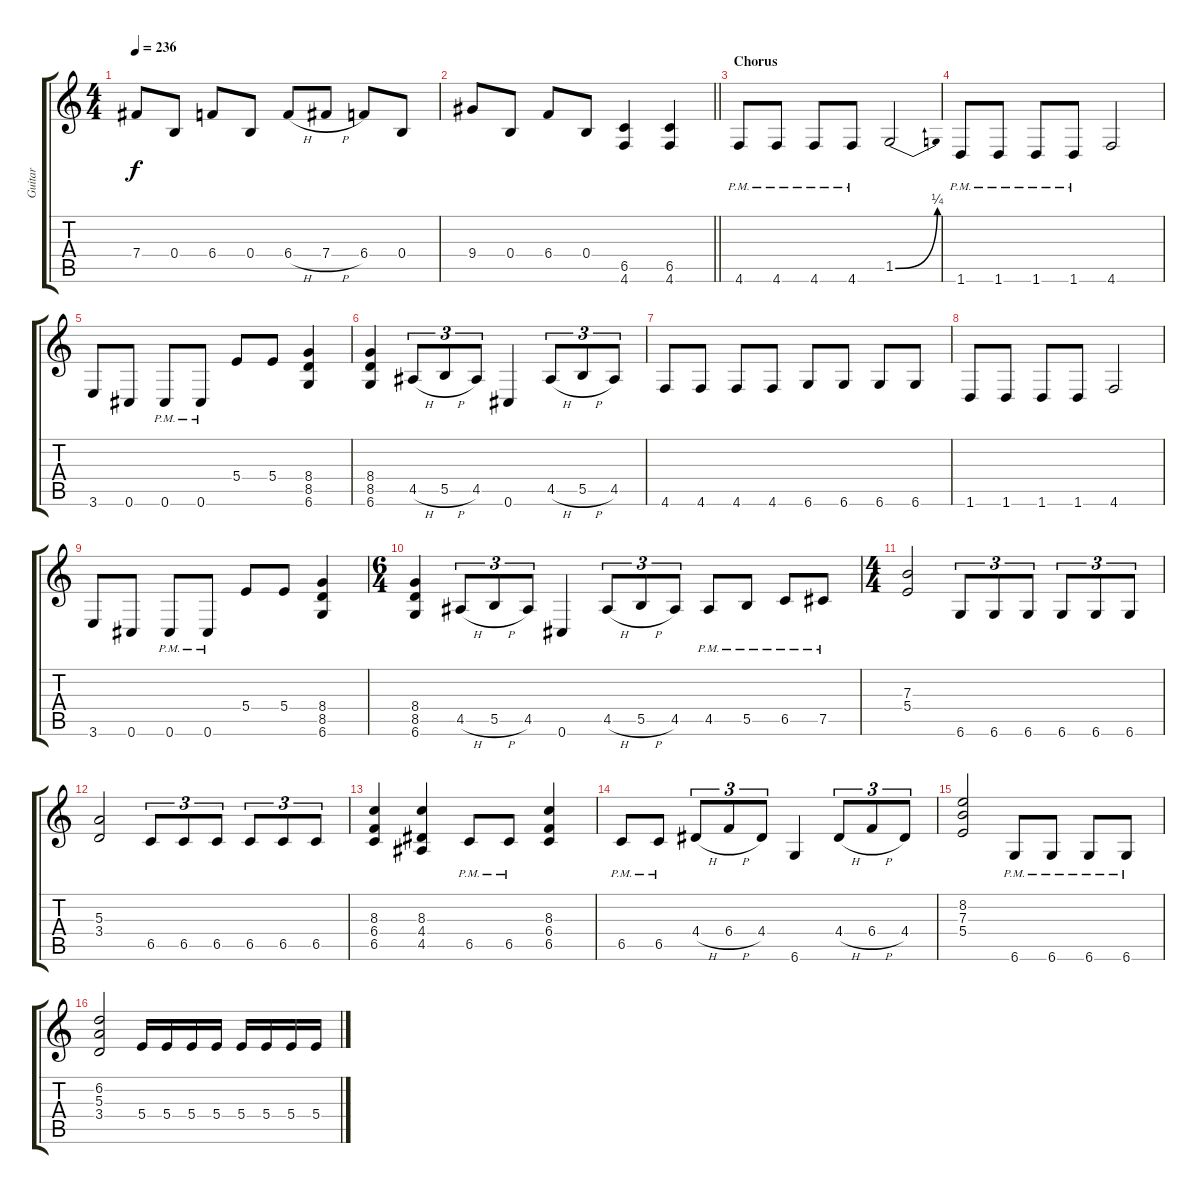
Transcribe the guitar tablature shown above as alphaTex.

\track ("Guitar" "Guitar") {instrument distortionguitar}
\staff {score tabs}
\tuning (Db4 Ab3 E3 B2 Gb2 Db2) {hide}
\ts (4 4)
\tempo 236
\clef g2
\ks c
7.4.8{dy f} 0.4.8 6.4.8 0.4.8 6.4{h}.8 7.4{h}.8 6.4.8 0.4.8 |
\barLineRight lightlight
9.4.8 0.4.8 6.4.8 0.4.8 (6.5 4.6).4 (6.5 4.6).4 |
\section ("" "Chorus")
4.6{pm}.8 4.6{pm}.8 4.6{pm}.8 4.6{pm}.8 1.5{be (bend 0 0 60 1)}.2 |
1.6{pm}.8 1.6{pm}.8 1.6{pm}.8 1.6{pm}.8 4.6.2 |
3.6.8 0.6.8 0.6{pm}.8 0.6{pm}.8 5.4.8 5.4.8 (8.4 8.5 6.6).4 |
(8.4 8.5 6.6).4 4.5{h}.8{tu (3 2)} 5.5{h}.8{tu (3 2)} 4.5.8{tu (3 2)} 0.6.4 4.5{h}.8{tu (3 2)} 5.5{h}.8{tu (3 2)} 4.5.8{tu (3 2)} |
4.6.8 4.6.8 4.6.8 4.6.8 6.6.8 6.6.8 6.6.8 6.6.8 |
1.6.8 1.6.8 1.6.8 1.6.8 4.6.2 |
3.6.8 0.6.8 0.6{pm}.8 0.6{pm}.8 5.4.8 5.4.8 (8.4 8.5 6.6).4 |
\ts (6 4)
(8.4 8.5 6.6).4 4.5{h}.8{tu (3 2)} 5.5{h}.8{tu (3 2)} 4.5.8{tu (3 2)} 0.6.4 4.5{h}.8{tu (3 2)} 5.5{h}.8{tu (3 2)} 4.5.8{tu (3 2)} 4.5{pm}.8 5.5{pm}.8 6.5{pm}.8 7.5{pm}.8 |
\ts (4 4)
(7.3 5.4).2 6.6.8{tu (3 2)} 6.6.8{tu (3 2)} 6.6.8{tu (3 2)} 6.6.8{tu (3 2)} 6.6.8{tu (3 2)} 6.6.8{tu (3 2)} |
(5.3 3.4).2 6.5.8{tu (3 2)} 6.5.8{tu (3 2)} 6.5.8{tu (3 2)} 6.5.8{tu (3 2)} 6.5.8{tu (3 2)} 6.5.8{tu (3 2)} |
(8.3 6.4 6.5).4 (8.3 4.4 4.5).4 6.5{pm}.8 6.5{pm}.8 (8.3 6.4 6.5).4 |
6.5{pm}.8 6.5{pm}.8 4.4{h}.8{tu (3 2)} 6.4{h}.8{tu (3 2)} 4.4.8{tu (3 2)} 6.6.4 4.4{h}.8{tu (3 2)} 6.4{h}.8{tu (3 2)} 4.4.8{tu (3 2)} |
(8.2 7.3 5.4).2 6.6{pm}.8 6.6{pm}.8 6.6{pm}.8 6.6{pm}.8 |
(6.2 5.3 3.4).2 5.4.16 5.4.16 5.4.16 5.4.16 5.4.16 5.4.16 5.4.16 5.4.16
